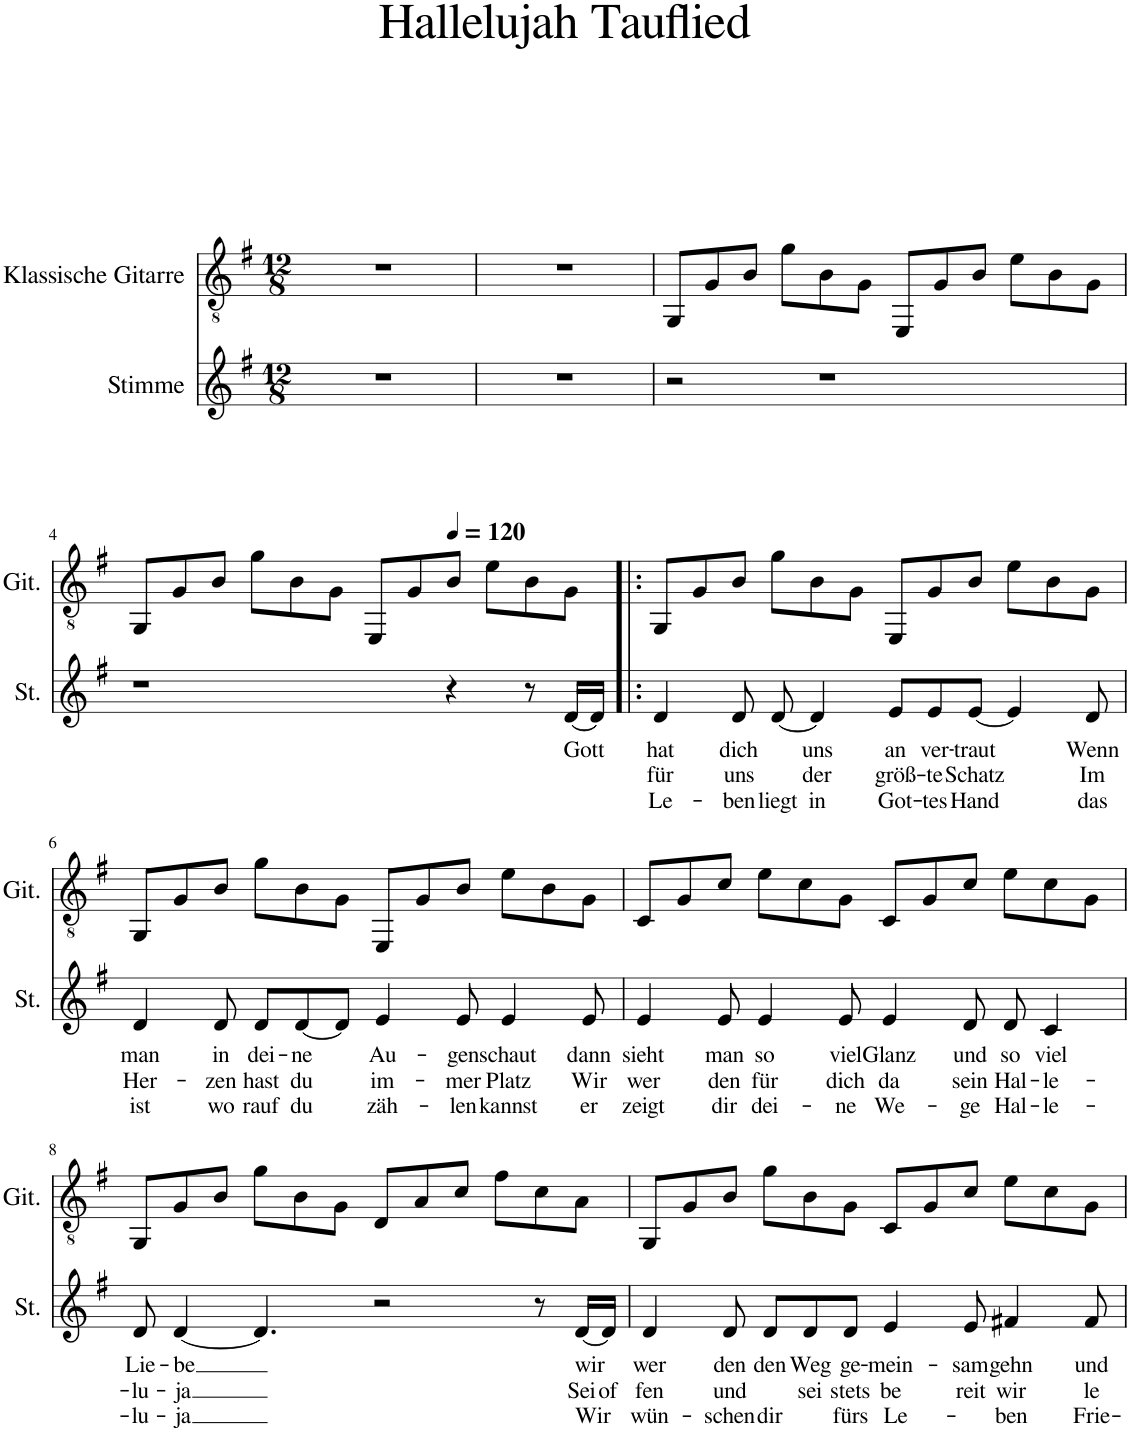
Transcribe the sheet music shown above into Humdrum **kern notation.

**kern	**text	**text	**text	**kern
*part2	*part2	*part2	*part2	*part1
*staff2	*staff2	*staff2	*staff2	*staff1
*I"Stimme	*	*	*	*I"Klassische Gitarre
*I'St.	*	*	*	*I'Git.
*clefG2	*	*	*	*clefGv2
*k[f#]	*	*	*	*k[f#]
*M12/8	*	*	*	*M12/8
=1	=1	=1	=1	=1
1.r	.	.	.	1.r
=2	=2	=2	=2	=2
1.r	.	.	.	1.r
=3	=3	=3	=3	=3
2r	.	.	.	8GG/L
.	.	.	.	8G/
.	.	.	.	8B/J
.	.	.	.	8g\L
1r	.	.	.	8B\
.	.	.	.	8G\J
.	.	.	.	8EE/L
.	.	.	.	8G/
.	.	.	.	8B/J
.	.	.	.	8e\L
.	.	.	.	8B\
.	.	.	.	8G\J
!!LO:LB:g=z
=4	=4	=4	=4	=4
1r	.	.	.	8GG/L
.	.	.	.	8G/
.	.	.	.	8B/J
.	.	.	.	8g\L
.	.	.	.	8B\
.	.	.	.	8G\J
.	.	.	.	8EE/L
.	.	.	.	8G/
*	*	*	*	*MM120
4r	.	.	.	8B/J
.	.	.	.	8e\L
8r	.	.	.	8B\
!	!LO:LY:b	!	!	!
[16d/LL	Gott	.	.	8G\J
16d/JJ]	.	.	.	.
=5!|:	=5!|:	=5!|:	=5!|:	=5!|:
!	!LO:LY:b	!LO:LY:b	!LO:LY:b	!
4d/	hat	für	Le-	8GG/L
.	.	.	.	8G/
!	!LO:LY:b	!LO:LY:b	!LO:LY:b	!
8d/	dich	uns	-ben	8B/J
!	!	!	!LO:LY:b	!
[8d/	.	.	liegt	8g\L
!	!LO:LY:b	!LO:LY:b	!LO:LY:b	!
4d/]	uns	der	in	8B\
.	.	.	.	8G\J
!	!LO:LY:b	!LO:LY:b	!LO:LY:b	!
8e/L	an	größ-	Got-	8EE/L
!	!LO:LY:b	!LO:LY:b	!LO:LY:b	!
8e/	ver-	-te	-tes	8G/
!	!LO:LY:b	!LO:LY:b	!LO:LY:b	!
[8e/J	-traut	Schatz	Hand	8B/J
4e/]	.	.	.	8e\L
.	.	.	.	8B\
!	!LO:LY:b	!LO:LY:b	!LO:LY:b	!
8d/	Wenn	Im	das	8G\J
!!LO:LB:g=z
=6	=6	=6	=6	=6
!	!LO:LY:b	!LO:LY:b	!LO:LY:b	!
4d/	man	Her-	ist	8GG/L
.	.	.	.	8G/
!	!LO:LY:b	!LO:LY:b	!LO:LY:b	!
8d/	in	-zen	wo	8B/J
!	!LO:LY:b	!LO:LY:b	!LO:LY:b	!
8d/L	dei-	hast	rauf	8g\L
!	!LO:LY:b	!LO:LY:b	!LO:LY:b	!
[8d/	-ne	du	du	8B\
8d/J]	.	.	.	8G\J
!	!LO:LY:b	!LO:LY:b	!LO:LY:b	!
4e/	Au-	im-	zäh-	8EE/L
.	.	.	.	8G/
!	!LO:LY:b	!LO:LY:b	!LO:LY:b	!
8e/	-gen	-mer	-len	8B/J
!	!LO:LY:b	!LO:LY:b	!LO:LY:b	!
4e/	schaut	Platz	kannst	8e\L
.	.	.	.	8B\
!	!LO:LY:b	!LO:LY:b	!LO:LY:b	!
8e/	dann	Wir	er	8G\J
=7	=7	=7	=7	=7
!	!LO:LY:b	!LO:LY:b	!LO:LY:b	!
4e/	sieht	wer	zeigt	8C/L
.	.	.	.	8G/
!	!LO:LY:b	!LO:LY:b	!LO:LY:b	!
8e/	man	den	dir	8c/J
!	!LO:LY:b	!LO:LY:b	!LO:LY:b	!
4e/	so	für	dei-	8e\L
.	.	.	.	8c\
!	!LO:LY:b	!LO:LY:b	!LO:LY:b	!
8e/	viel	dich	-ne	8G\J
!	!LO:LY:b	!LO:LY:b	!LO:LY:b	!
4e/	Glanz	da	We-	8C/L
.	.	.	.	8G/
!	!LO:LY:b	!LO:LY:b	!LO:LY:b	!
8d/	und	sein	-ge	8c/J
!	!LO:LY:b	!LO:LY:b	!LO:LY:b	!
8d/	so	Hal-	Hal-	8e\L
!	!LO:LY:b	!LO:LY:b	!LO:LY:b	!
4c/	viel	-le-	-le-	8c\
.	.	.	.	8G\J
!!LO:LB:g=z
=8	=8	=8	=8	=8
!	!LO:LY:b	!LO:LY:b	!LO:LY:b	!
8d/	Lie-	-lu-	-lu-	8GG/L
!	!LO:LY:b	!LO:LY:b	!LO:LY:b	!
[4d/	-be	-ja	-ja	8G/
.	.	.	.	8B/J
4.d/]	.	.	.	8g\L
.	.	.	.	8B\
.	.	.	.	8G\J
2r	.	.	.	8D/L
.	.	.	.	8A/
.	.	.	.	8c/J
.	.	.	.	8f#\L
8r	.	.	.	8c\
!	!LO:LY:b	!LO:LY:b	!LO:LY:b	!
[16d/LL	wir	Sei	Wir	8A\J
!	!	!LO:LY:b	!	!
16d/JJ]	.	of	.	.
=9	=9	=9	=9	=9
!	!LO:LY:b	!LO:LY:b	!LO:LY:b	!
4d/	wer	fen	wün-	8GG/L
.	.	.	.	8G/
!	!LO:LY:b	!LO:LY:b	!LO:LY:b	!
8d/	den	und	-schen	8B/J
!	!LO:LY:b	!	!LO:LY:b	!
8d/L	den	.	dir	8g\L
!	!LO:LY:b	!LO:LY:b	!	!
8d/	Weg	sei	.	8B\
!	!LO:LY:b	!LO:LY:b	!LO:LY:b	!
8d/J	ge-	stets	fürs	8G\J
!	!LO:LY:b	!LO:LY:b	!LO:LY:b	!
4e/	-mein-	be	Le-	8C/L
.	.	.	.	8G/
!	!LO:LY:b	!LO:LY:b	!	!
8e/	-sam	reit	.	8c/J
!	!LO:LY:b	!LO:LY:b	!LO:LY:b	!
4f#X/	gehn	wir	-ben	8e\L
.	.	.	.	8c\
!	!LO:LY:b	!LO:LY:b	!LO:LY:b	!
8f#/	und	le	Frie-	8G\J
=	=	=	=	=
*-	*-	*-	*-	*-
